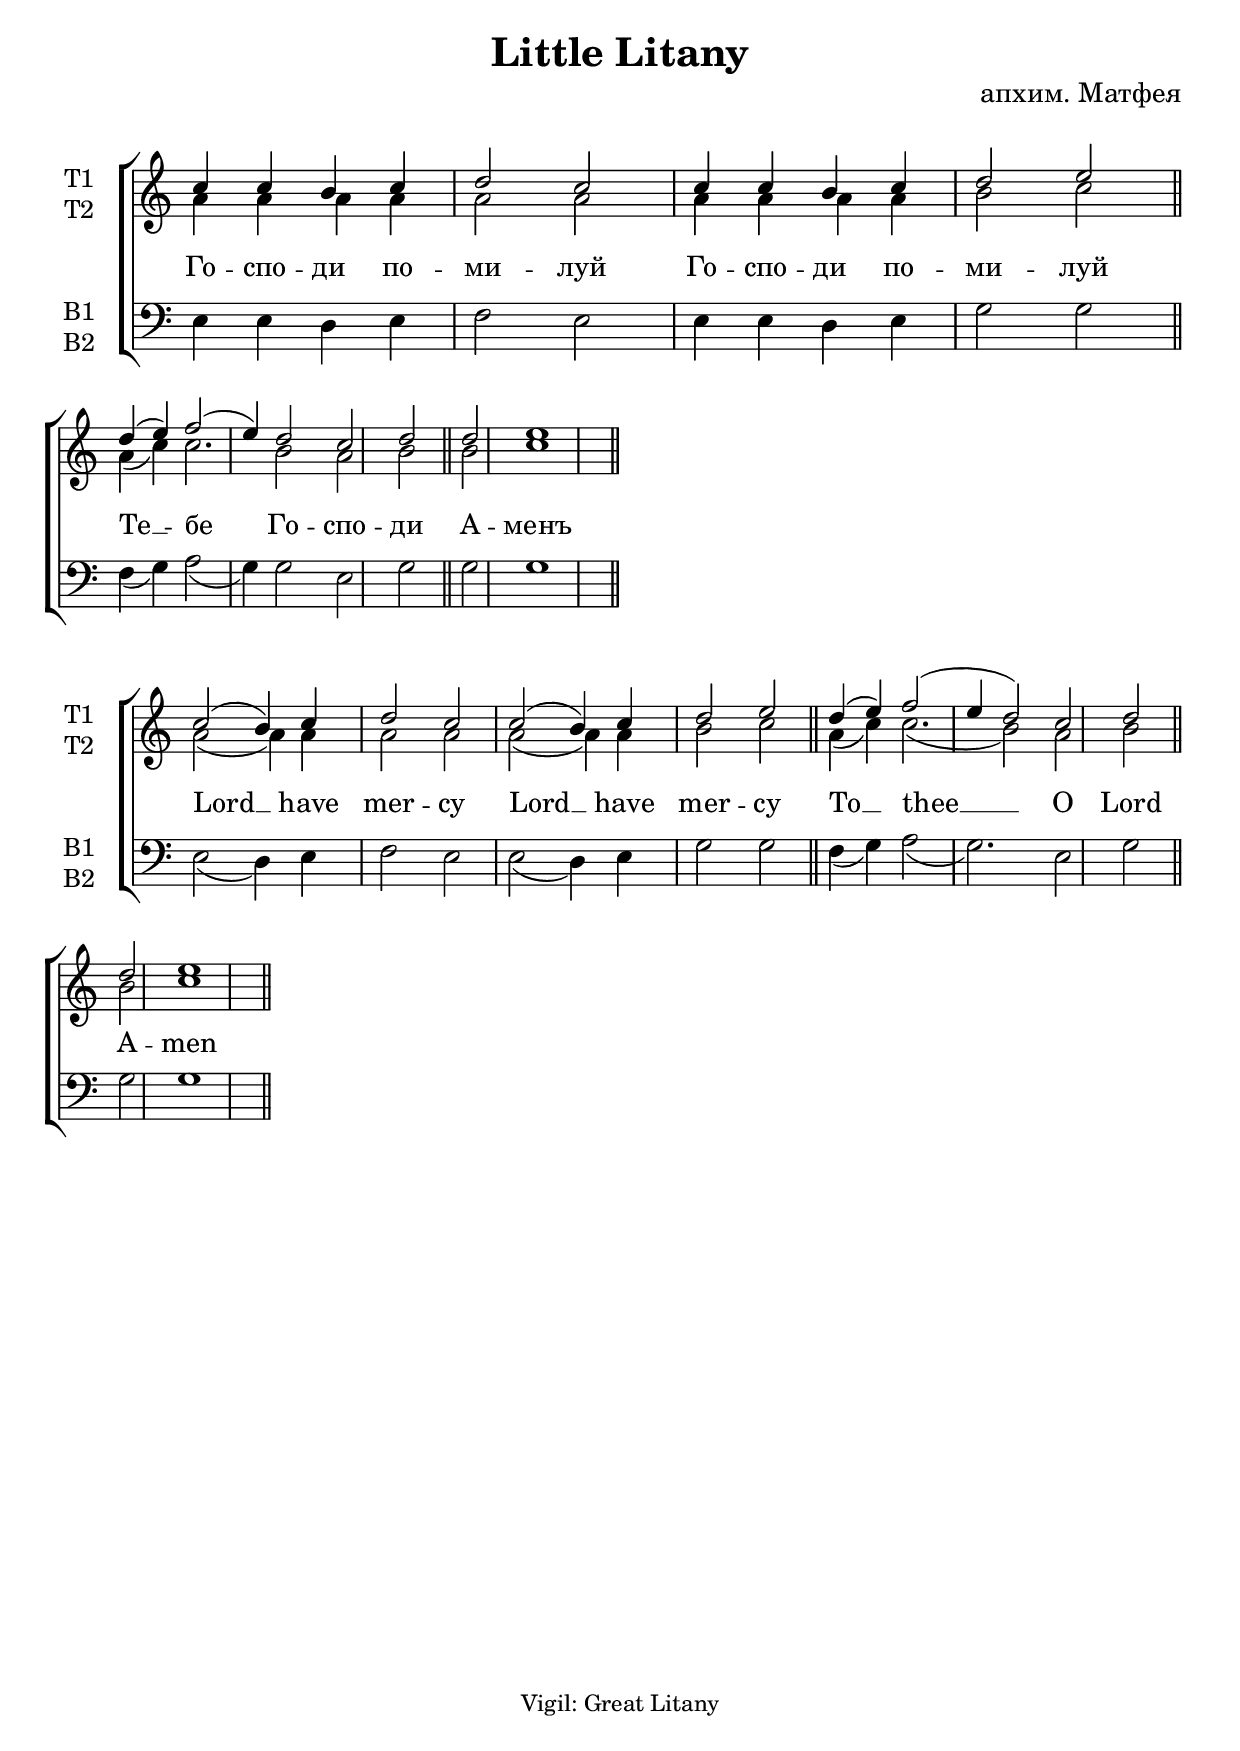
\version "2.18.0" 
\include "english.ly" 
\include "gregorian.ly" 

\layout { 
  \context{ 
    \Score \override SpacingSpanner.packed-spacing = ##f 
  } 
  \context{ 
    \Lyrics \override LyricHyphen.minimum-distance = #2.25 
    \override LyricSpace.minimum-distance = #2.25 
  } 
} 

\header { 
  title = \markup\bold\fontsize #0.75 
    "Little Litany" 
  subtitle = \markup\bold\fontsize #3.5 
    {""} 
  subsubtitle = \markup\bold\fontsize #4.25 
    {""} 
  poet = \markup\bold\fontsize #1.5 
    {""} 
  composer =  \markup {
    \column {
       \fontsize #1.5 \left-align {
          "апхим. Матфея"
          " "
        }
      }
  }
    
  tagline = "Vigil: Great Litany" 
} 

global = { 
  \key c \major 
  \override Staff.NoteHead.style = #'altdefault 
  \override Staff.TimeSignature.stencil = ##f 
  %\override Staff.BarLine.stencil = ##f 
  \set Score.defaultBarType = "-" 
  \bar "|." 
} 
move = { \bar "" \break } 

tenor_one = 
\relative c'' { 
  \global 
  c4 c b c d2 c2 \bar "|"
  c4 c b c d2 e2 \bar "||"
  
  d4(e) f2(e4) d2 c2 d2 \bar "||"
  d2 e1 \bar "||"
} 

tenor_two = 
\relative c'' { 
  \global 
  a4 a a a a2 a \bar "|"
  a4 a a a b2 c2 \bar "||"
  
  a4(c) c2. b2 a b \bar "||"
  b2 c1 \bar "||"
} 

bass_one = 
\relative c { 
  \global 
  e4 e d e f2 e \bar "|"
  e4 e d e g2 g \bar "||"
  
  f4(g) a2(g4) g2 e g \bar "||"
  g2 g1 \bar "||"
} 

bass_two = 
\relative c { 
  \global 

} 


verse = \lyricmode { 
Го -- спо -- ди по -- ми -- луй
Го -- спо -- ди по -- ми -- луй

Те __ -- бе Го -- спо -- ди
А -- менъ
} 


\score {
  \new ChoirStaff <<
    \new Staff \with { 
      midiInstrument = "string ensemble 1" 
      instrumentName = \markup \center-column { "T1" "T2"} 
    } <<
      \new Voice = "tenor1" { \voiceOne \tenor_one } 
      \new Voice = "tenor2" { \voiceTwo \tenor_two } 
    >>
    \new Lyrics \lyricsto "tenor1" \verse 
    \new Staff \with { 
      midiInstrument = "string ensemble 1" 
      instrumentName = \markup \center-column { "B1" "B2" } 
    } << 
      \clef bass 
      \new Voice = "bass" { \voiceTwo \bass_one } 
      \new Voice = "bass2" { \voiceTwo \bass_two } 
    >> 
    
  >>
  \layout { 
    ragged-last=##t 
    #(layout-set-staff-size 22) 
    \context { 
      \Lyrics 
      \override VerticalAxisGroup.staff-affinity = ##f 
      \override VerticalAxisGroup.staff-staff-spacing = 
        #'((basic-distance . 0) 
           (minimum-distance . 2) 
           (padding . 2)) 
    } 
    indent = 1.25\cm 
    \context { 
      \Staff 
      \override VerticalAxisGroup.staff-staff-spacing = 
        #'((basic-distance . 0) 
           (minimum-distance . 2) 
           (padding . 2)) 
    } 
  } 
}





tenor_one_en = 
\relative c'' { 
  \global 
  c2(b4) c d2 c2 \bar "|"
  c2(b4) c d2 e2 \bar "||"
  
  d4(e) f2(e4 d2) c2 d2 \bar "||"
  d2 e1 \bar "||"
} 

tenor_two_en = 
\relative c'' { 
  \global 
  a2(a4) a a2 a \bar "|"
  a2(a4) a b2 c2 \bar "||"
  
  a4(c) c2.(b2) a b \bar "||"
  b2 c1 \bar "||"
} 

bass_one_en = 
\relative c { 
  \global 
  e2(d4) e f2 e \bar "|"
  e2(d4) e g2 g \bar "||"
  
  f4(g) a2(g2.) e2 g \bar "||"
  g2 g1 \bar "||"
} 

bass_two_en = 
\relative c { 
  \global 

} 


verse_en = \lyricmode { 
Lord __ have mer -- cy
Lord __ have mer -- cy

To __ thee __ O Lord
A -- men
} 


\score {
  \new ChoirStaff <<
    \new Staff \with { 
      midiInstrument = "string ensemble 1" 
      instrumentName = \markup \center-column { "T1" "T2"} 
    } <<
      \new Voice = "tenor1" { \voiceOne \tenor_one_en } 
      \new Voice = "tenor2" { \voiceTwo \tenor_two_en } 
    >>
    \new Lyrics \lyricsto "tenor1" \verse_en
    \new Staff \with { 
      midiInstrument = "string ensemble 1" 
      instrumentName = \markup \center-column { "B1" "B2" } 
    } << 
      \clef bass 
      \new Voice = "bass" { \voiceTwo \bass_one_en } 
      \new Voice = "bass2" { \voiceTwo \bass_two_en } 
    >> 
    
  >>
  \layout { 
    ragged-last=##t 
    #(layout-set-staff-size 22) 
    \context { 
      \Lyrics 
      \override VerticalAxisGroup.staff-affinity = ##f 
      \override VerticalAxisGroup.staff-staff-spacing = 
        #'((basic-distance . 0) 
           (minimum-distance . 2) 
           (padding . 2)) 
    } 
    indent = 1.25\cm 
    \context { 
      \Staff 
      \override VerticalAxisGroup.staff-staff-spacing = 
        #'((basic-distance . 0) 
           (minimum-distance . 2) 
           (padding . 2)) 
    } 
  } 
}